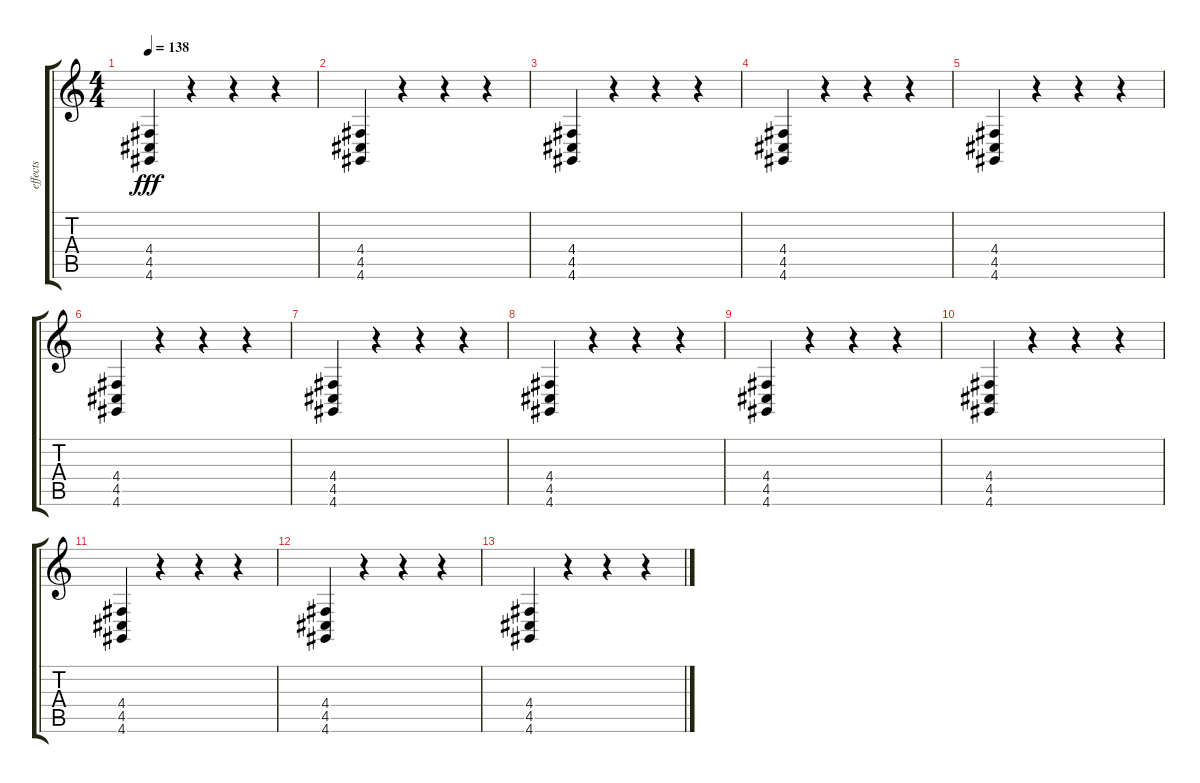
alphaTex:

\track ("effects" "effects") {instrument taikodrum}
\staff {score tabs}
\tuning (E4 B3 G3 D3 A2 E2) {hide}
\ts (4 4)
\tempo 138
\clef g2
\ks c
(4.4 4.5 4.6).4{dy fff} r.4 r.4 r.4 |
(4.4 4.5 4.6).4 r.4 r.4 r.4 |
(4.4 4.5 4.6).4 r.4 r.4 r.4 |
(4.4 4.5 4.6).4 r.4 r.4 r.4 |
(4.4 4.5 4.6).4 r.4 r.4 r.4 |
(4.4 4.5 4.6).4 r.4 r.4 r.4 |
(4.4 4.5 4.6).4 r.4 r.4 r.4 |
(4.4 4.5 4.6).4 r.4 r.4 r.4 |
(4.4 4.5 4.6).4 r.4 r.4 r.4 |
(4.4 4.5 4.6).4 r.4 r.4 r.4 |
(4.4 4.5 4.6).4 r.4 r.4 r.4 |
(4.4 4.5 4.6).4 r.4 r.4 r.4 |
(4.4 4.5 4.6).4 r.4 r.4 r.4
